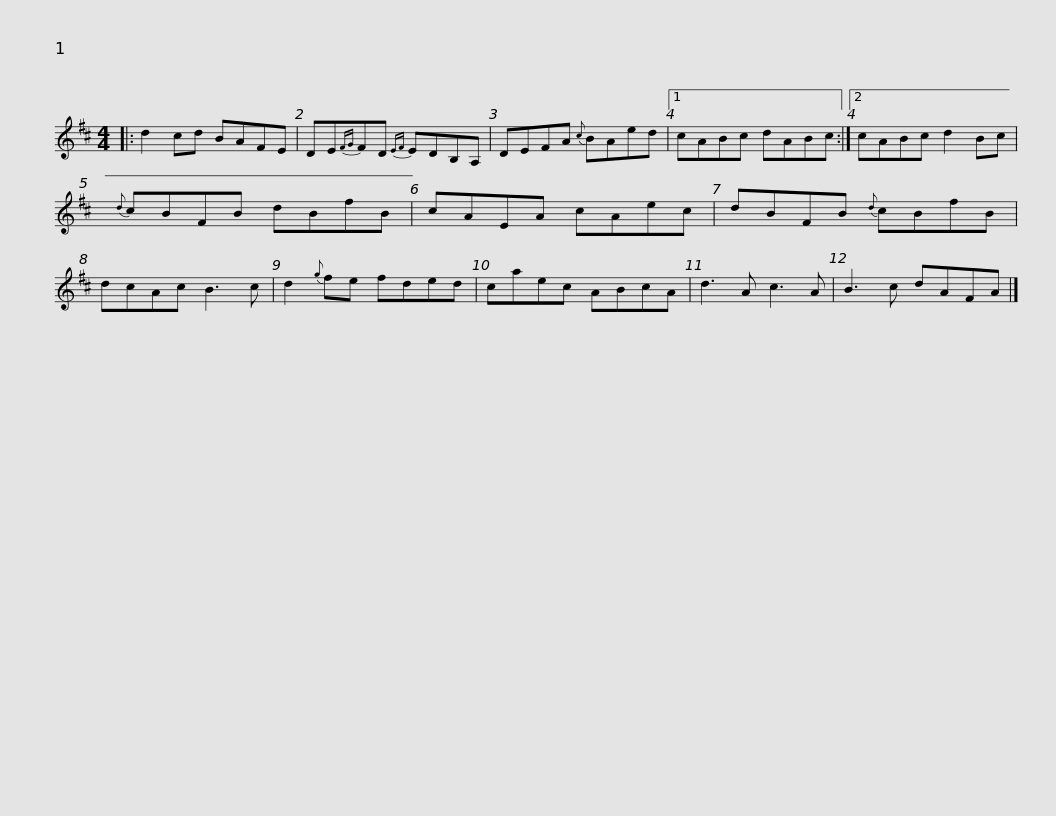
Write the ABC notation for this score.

X:1
L:1/8
M:4/4
I:linebreak $
K:D
V:1 treble
V:1
|: d2 cd BAFE | DE{FG}FD{EF} EDB,A, | DEFA{c} BAed |1 cABc dABc :|2 cABc d2 Bc |$ %5
{d} cBFB dBfB | cAEA cAec | dBFB{d} cBfB | dcAc B3 c | d2{g} fe fded |$ %10
 caec ABcA | d3 A c3 A | B3 c dAFA |] %13
